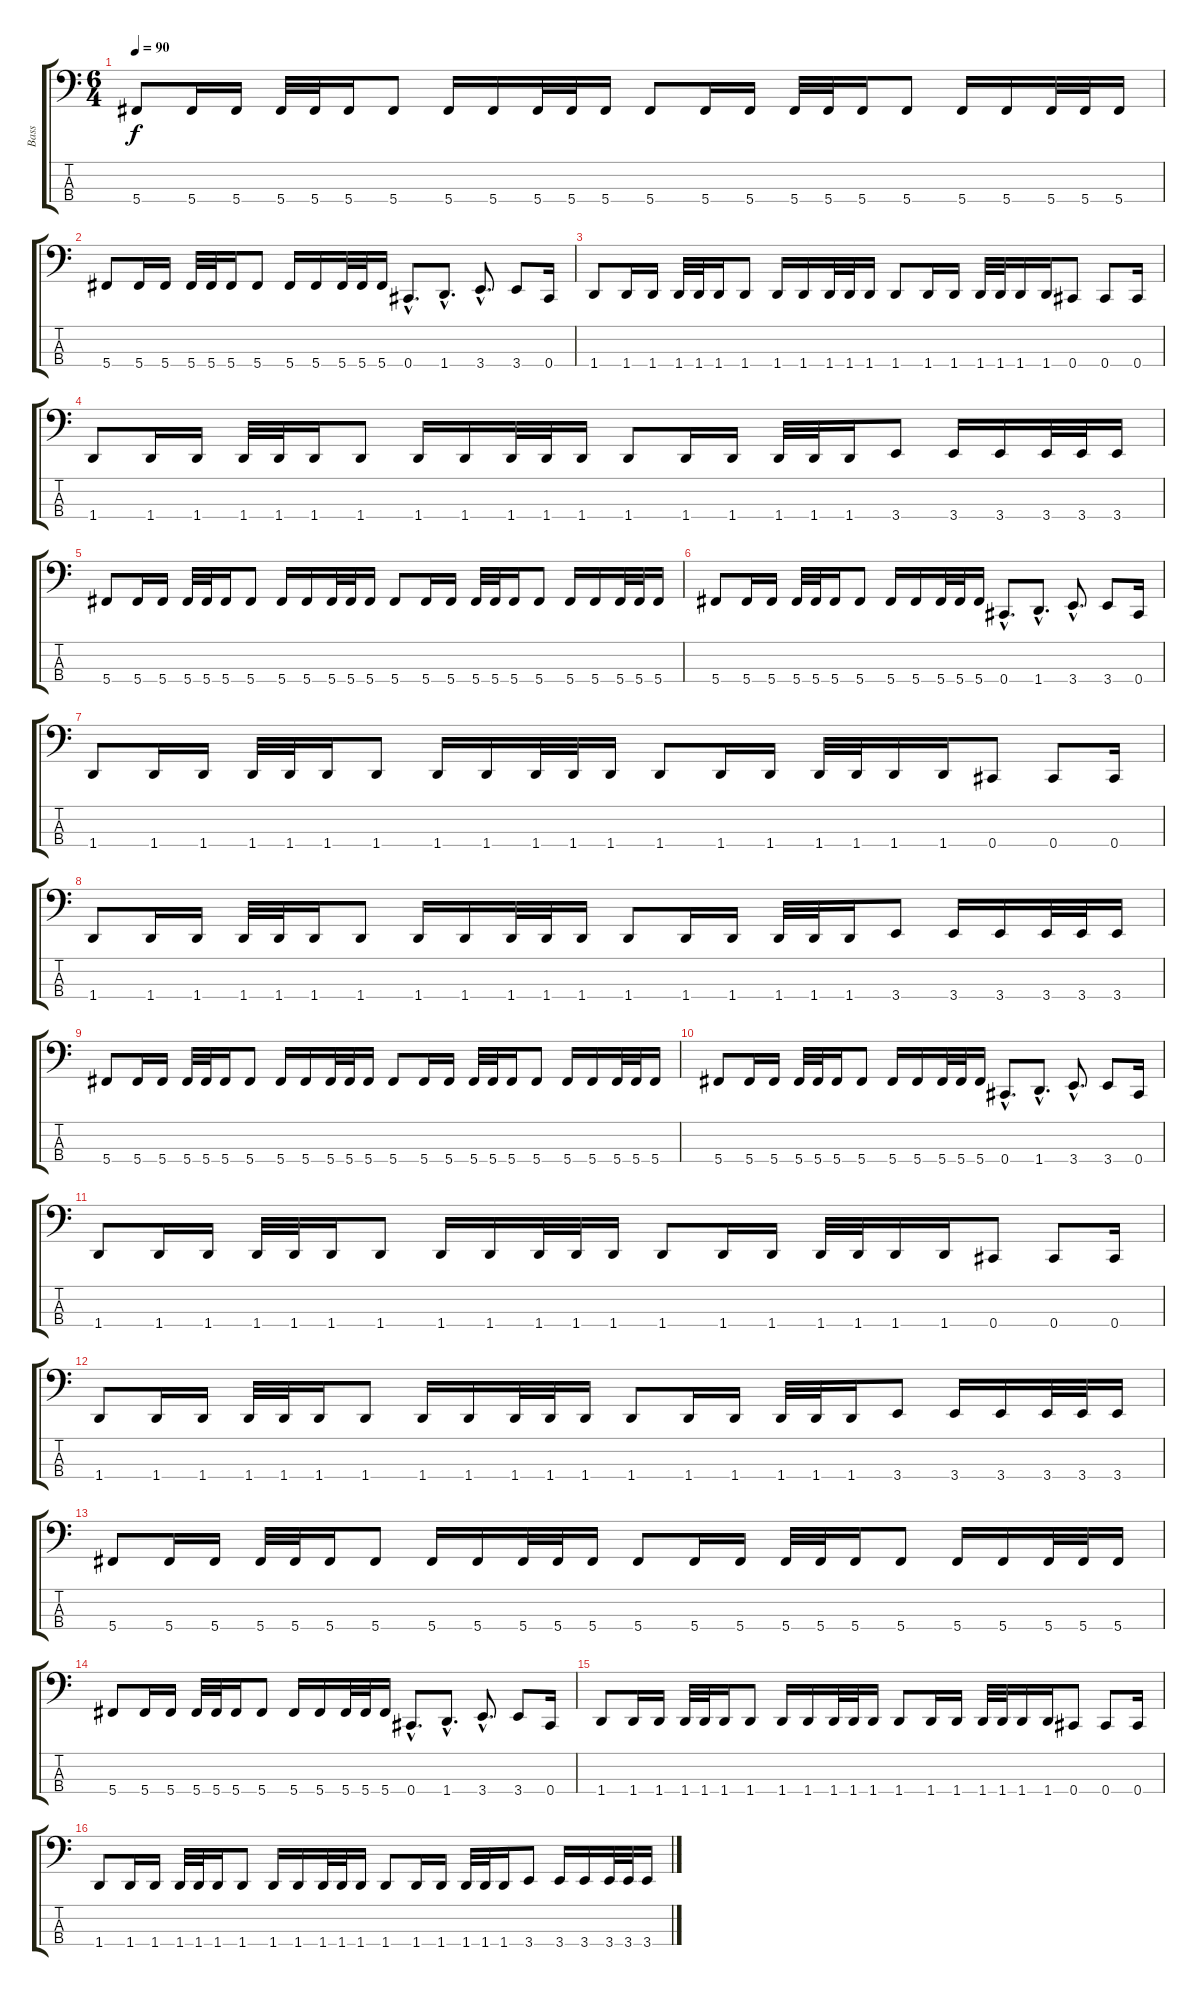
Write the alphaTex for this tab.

\track ("Bass" "Bass") {instrument electricbasspick}
\staff {score tabs}
\tuning (E2 B1 Gb1 Db1) {hide}
\ts (6 4)
\tempo 90
\clef f4
\ks c
5.4.8{dy f} 5.4.16 5.4.16 5.4.32 5.4.32 5.4.16 5.4.8 5.4.16 5.4.16 5.4.32 5.4.32 5.4.16 5.4.8 5.4.16 5.4.16 5.4.32 5.4.32 5.4.16 5.4.8 5.4.16 5.4.16 5.4.32 5.4.32 5.4.16 |
5.4.8 5.4.16 5.4.16 5.4.32 5.4.32 5.4.16 5.4.8 5.4.16 5.4.16 5.4.32 5.4.32 5.4.16 0.4{hac}.8{d} 1.4{hac}.8{d} 3.4{hac}.8{d} 3.4.8 0.4.16 |
1.4.8 1.4.16 1.4.16 1.4.32 1.4.32 1.4.16 1.4.8 1.4.16 1.4.16 1.4.32 1.4.32 1.4.16 1.4.8 1.4.16 1.4.16 1.4.32 1.4.32 1.4.16 1.4.16 0.4.8 0.4.8 0.4.16 |
1.4.8 1.4.16 1.4.16 1.4.32 1.4.32 1.4.16 1.4.8 1.4.16 1.4.16 1.4.32 1.4.32 1.4.16 1.4.8 1.4.16 1.4.16 1.4.32 1.4.32 1.4.16 3.4.8 3.4.16 3.4.16 3.4.32 3.4.32 3.4.16 |
5.4.8 5.4.16 5.4.16 5.4.32 5.4.32 5.4.16 5.4.8 5.4.16 5.4.16 5.4.32 5.4.32 5.4.16 5.4.8 5.4.16 5.4.16 5.4.32 5.4.32 5.4.16 5.4.8 5.4.16 5.4.16 5.4.32 5.4.32 5.4.16 |
5.4.8 5.4.16 5.4.16 5.4.32 5.4.32 5.4.16 5.4.8 5.4.16 5.4.16 5.4.32 5.4.32 5.4.16 0.4{hac}.8{d} 1.4{hac}.8{d} 3.4{hac}.8{d} 3.4.8 0.4.16 |
1.4.8 1.4.16 1.4.16 1.4.32 1.4.32 1.4.16 1.4.8 1.4.16 1.4.16 1.4.32 1.4.32 1.4.16 1.4.8 1.4.16 1.4.16 1.4.32 1.4.32 1.4.16 1.4.16 0.4.8 0.4.8 0.4.16 |
1.4.8 1.4.16 1.4.16 1.4.32 1.4.32 1.4.16 1.4.8 1.4.16 1.4.16 1.4.32 1.4.32 1.4.16 1.4.8 1.4.16 1.4.16 1.4.32 1.4.32 1.4.16 3.4.8 3.4.16 3.4.16 3.4.32 3.4.32 3.4.16 |
5.4.8 5.4.16 5.4.16 5.4.32 5.4.32 5.4.16 5.4.8 5.4.16 5.4.16 5.4.32 5.4.32 5.4.16 5.4.8 5.4.16 5.4.16 5.4.32 5.4.32 5.4.16 5.4.8 5.4.16 5.4.16 5.4.32 5.4.32 5.4.16 |
5.4.8 5.4.16 5.4.16 5.4.32 5.4.32 5.4.16 5.4.8 5.4.16 5.4.16 5.4.32 5.4.32 5.4.16 0.4{hac}.8{d} 1.4{hac}.8{d} 3.4{hac}.8{d} 3.4.8 0.4.16 |
1.4.8 1.4.16 1.4.16 1.4.32 1.4.32 1.4.16 1.4.8 1.4.16 1.4.16 1.4.32 1.4.32 1.4.16 1.4.8 1.4.16 1.4.16 1.4.32 1.4.32 1.4.16 1.4.16 0.4.8 0.4.8 0.4.16 |
1.4.8 1.4.16 1.4.16 1.4.32 1.4.32 1.4.16 1.4.8 1.4.16 1.4.16 1.4.32 1.4.32 1.4.16 1.4.8 1.4.16 1.4.16 1.4.32 1.4.32 1.4.16 3.4.8 3.4.16 3.4.16 3.4.32 3.4.32 3.4.16 |
5.4.8 5.4.16 5.4.16 5.4.32 5.4.32 5.4.16 5.4.8 5.4.16 5.4.16 5.4.32 5.4.32 5.4.16 5.4.8 5.4.16 5.4.16 5.4.32 5.4.32 5.4.16 5.4.8 5.4.16 5.4.16 5.4.32 5.4.32 5.4.16 |
5.4.8 5.4.16 5.4.16 5.4.32 5.4.32 5.4.16 5.4.8 5.4.16 5.4.16 5.4.32 5.4.32 5.4.16 0.4{hac}.8{d} 1.4{hac}.8{d} 3.4{hac}.8{d} 3.4.8 0.4.16 |
1.4.8 1.4.16 1.4.16 1.4.32 1.4.32 1.4.16 1.4.8 1.4.16 1.4.16 1.4.32 1.4.32 1.4.16 1.4.8 1.4.16 1.4.16 1.4.32 1.4.32 1.4.16 1.4.16 0.4.8 0.4.8 0.4.16 |
1.4.8 1.4.16 1.4.16 1.4.32 1.4.32 1.4.16 1.4.8 1.4.16 1.4.16 1.4.32 1.4.32 1.4.16 1.4.8 1.4.16 1.4.16 1.4.32 1.4.32 1.4.16 3.4.8 3.4.16 3.4.16 3.4.32 3.4.32 3.4.16
